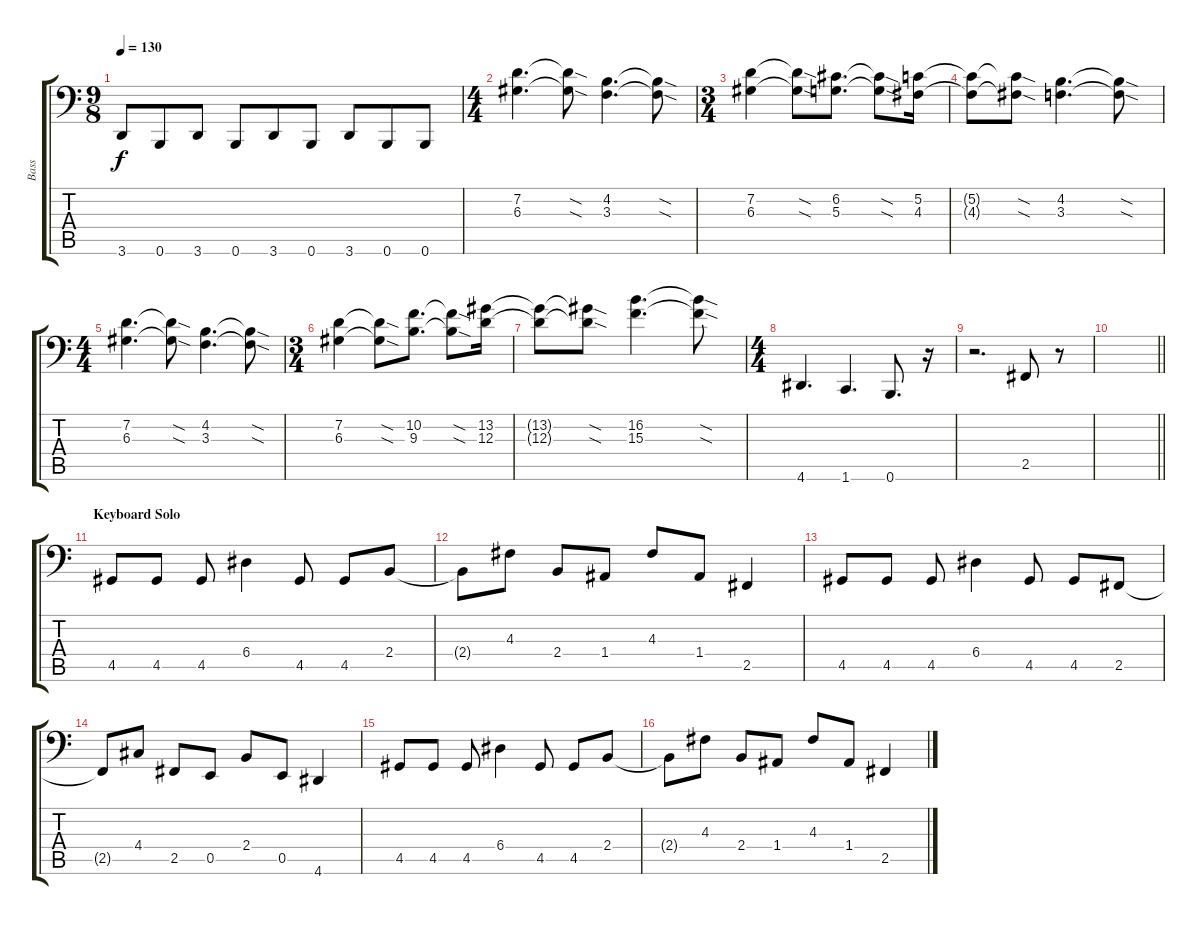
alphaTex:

\track ("Bass" "Bass") {instrument electricbassfinger}
\staff {score tabs}
\tuning (C3 G2 D2 A1 E1 B0) {hide}
\ts (9 8)
\tempo 130
\clef f4
\ks c
3.6.8{dy f} 0.6.8 3.6.8 0.6.8 3.6.8 0.6.8 3.6.8 0.6.8 0.6.8 |
\ts (4 4)
(7.2 6.3).4{d} (7.2{sod t} 6.3{sod t}).8 (4.2 3.3).4{d} (4.2{sod t} 3.3{sod t}).8 |
\ts (3 4)
(7.2 6.3).4 (7.2{sod t} 6.3{sod t}).8 (6.2 5.3).8{d} (6.2{sod t} 5.3{sod t}).8 (5.2 4.3).16 |
(5.2{t} 4.3{t}).8 (5.2{sod t} 4.3{sod t}).8 (4.2 3.3).4{d} (4.2{sod t} 3.3{sod t}).8 |
\ts (4 4)
(7.2 6.3).4{d} (7.2{sod t} 6.3{sod t}).8 (4.2 3.3).4{d} (4.2{sod t} 3.3{sod t}).8 |
\ts (3 4)
(7.2 6.3).4 (7.2{sod t} 6.3{sod t}).8 (10.2 9.3).8{d} (10.2{sod t} 9.3{sod t}).8 (13.2 12.3).16 |
(13.2{t} 12.3{t}).8 (13.2{sod t} 12.3{sod t}).8 (16.2 15.3).4{d} (16.2{sod t} 15.3{sod t}).8 |
\ts (4 4)
4.6.4{d} 1.6.4{d} 0.6.8{d} r.16 |
r.2{d} 2.5.8 r.8 |
\barLineRight lightlight
|
\section ("" "Keyboard Solo")
4.5.8 4.5.8 4.5.8 6.4.4 4.5.8 4.5.8 2.4.8 |
2.4{t}.8 4.3.8 2.4.8 1.4.8 4.3.8 1.4.8 2.5.4 |
4.5.8 4.5.8 4.5.8 6.4.4 4.5.8 4.5.8 2.5.8 |
2.5{t}.8 4.4.8 2.5.8 0.5.8 2.4.8 0.5.8 4.6.4 |
4.5.8 4.5.8 4.5.8 6.4.4 4.5.8 4.5.8 2.4.8 |
2.4{t}.8 4.3.8 2.4.8 1.4.8 4.3.8 1.4.8 2.5.4
